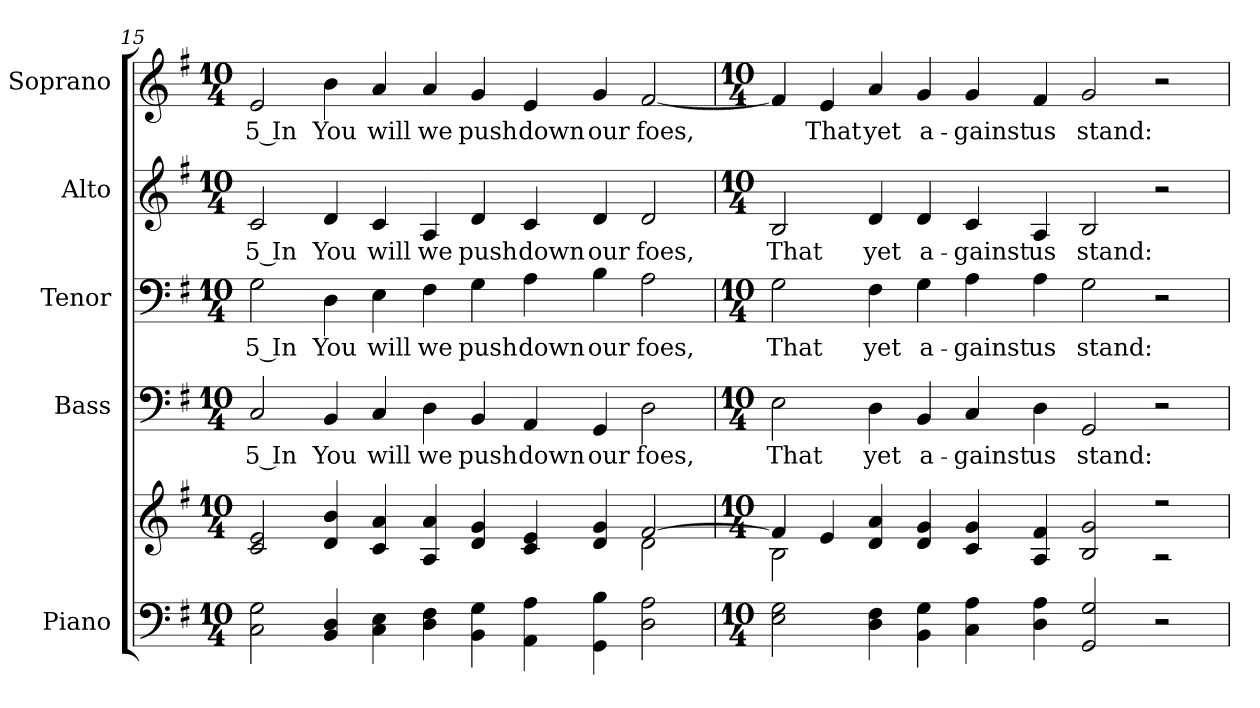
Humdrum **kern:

**kern	**kern	**kern	**text	**kern	**text	**kern	**text	**kern	**text
*part5	*part5	*part4	*part4	*part3	*part3	*part2	*part2	*part1	*part1
*staff6	*staff5	*staff4	*staff4	*staff3	*staff3	*staff2	*staff2	*staff1	*staff1
*I"Piano	*	*I"Bass	*	*I"Tenor	*	*I"Alto	*	*I"Soprano	*
*I'Pno.	*	*I'B.	*	*I'T.	*	*I'A.	*	*I'S.	*
!!LO:PB:g=z
*clefF4	*clefG2	*clefF4	*	*clefF4	*	*clefG2	*	*clefG2	*
*k[f#]	*k[f#]	*k[f#]	*	*k[f#]	*	*k[f#]	*	*k[f#]	*
*G:	*G:	*G:	*	*G:	*	*G:	*	*G:	*
*M10/4	*M10/4	*M10/4	*	*M10/4	*	*M10/4	*	*M10/4	*
=15	=15	=15	=15	=15	=15	=15	=15	=15	=15
*	*^	*	*	*	*	*	*	*	*
!	!	!	!	!LO:LY:b:color=#000000	!	!	!	!	!	!
!	!	!	!	!	!	!LO:LY:b:color=#000000	!	!	!	!
!	!	!	!	!	!	!	!	!LO:LY:b:color=#000000	!	!
!	!	!	!	!	!	!	!	!	!	!LO:LY:b:color=#000000
2Ci\ 2Gi	2ci/ 2ei	2ryy	2Ci/	5 In	2Gi\	5 In	2ci/	5 In	2ei/	5 In
!	!	!	!	!LO:LY:b:color=#000000	!	!	!	!	!	!
!	!	!	!	!	!	!LO:LY:b:color=#000000	!	!	!	!
!	!	!	!	!	!	!	!	!LO:LY:b:color=#000000	!	!
!	!	!	!	!	!	!	!	!	!	!LO:LY:b:color=#000000
4BBi/ 4Di	4di/ 4bi	1ryy	4BBi/	You	4Di\	You	4di/	You	4bi\	You
!	!	!	!	!LO:LY:b:color=#000000	!	!	!	!	!	!
!	!	!	!	!	!	!LO:LY:b:color=#000000	!	!	!	!
!	!	!	!	!	!	!	!	!LO:LY:b:color=#000000	!	!
!	!	!	!	!	!	!	!	!	!	!LO:LY:b:color=#000000
4Ci\ 4Ei	4ci/ 4ai	.	4Ci/	will	4Ei\	will	4ci/	will	4ai/	will
!	!	!	!	!LO:LY:b:color=#000000	!	!	!	!	!	!
!	!	!	!	!	!	!LO:LY:b:color=#000000	!	!	!	!
!	!	!	!	!	!	!	!	!LO:LY:b:color=#000000	!	!
!	!	!	!	!	!	!	!	!	!	!LO:LY:b:color=#000000
4Di\ 4F#i	4Ai/ 4ai	.	4Di\	we	4F#i\	we	4Ai/	we	4ai/	we
!	!	!	!	!LO:LY:b:color=#000000	!	!	!	!	!	!
!	!	!	!	!	!	!LO:LY:b:color=#000000	!	!	!	!
!	!	!	!	!	!	!	!	!LO:LY:b:color=#000000	!	!
!	!	!	!	!	!	!	!	!	!	!LO:LY:b:color=#000000
4BBi\ 4Gi	4di/ 4gi	.	4BBi/	push	4Gi\	push	4di/	push	4gi/	push
!	!	!	!	!LO:LY:b:color=#000000	!	!	!	!	!	!
!	!	!	!	!	!	!LO:LY:b:color=#000000	!	!	!	!
!	!	!	!	!	!	!	!	!LO:LY:b:color=#000000	!	!
!	!	!	!	!	!	!	!	!	!	!LO:LY:b:color=#000000
4AAi\ 4Ai	4ci/ 4ei	2ryy	4AAi/	down	4Ai\	down	4ci/	down	4ei/	down
!	!	!	!	!LO:LY:b:color=#000000	!	!	!	!	!	!
!	!	!	!	!	!	!LO:LY:b:color=#000000	!	!	!	!
!	!	!	!	!	!	!	!	!LO:LY:b:color=#000000	!	!
!	!	!	!	!	!	!	!	!	!	!LO:LY:b:color=#000000
4GGi\ 4Bi	4di/ 4gi	.	4GGi/	our	4Bi\	our	4di/	our	4gi/	our
!	!	!	!	!LO:LY:b:color=#000000	!	!	!	!	!	!
!	!	!	!	!	!	!LO:LY:b:color=#000000	!	!	!	!
!	!	!	!	!	!	!	!	!LO:LY:b:color=#000000	!	!
!	!	!	!	!	!	!	!	!	!	!LO:LY:b:color=#000000
2Di\ 2Ai	[>2f#i/	2di\	2Di\	foes,	2Ai\	foes,	2di/	foes,	[<2f#i/	foes,
=16	=16	=16	=16	=16	=16	=16	=16	=16	=16	=16
*M10/4	*M10/4	*	*M10/4	*	*M10/4	*	*M10/4	*	*M10/4	*
!	!	!	!	!LO:LY:b:color=#000000	!	!	!	!	!	!
!	!	!	!	!	!	!LO:LY:b:color=#000000	!	!	!	!
!	!	!	!	!	!	!	!	!LO:LY:b:color=#000000	!	!
2Ei\ 2Gi	4f#i/]	2Bi\	2Ei\	That	2Gi\	That	2Bi/	That	4f#i/]	.
!	!	!	!	!	!	!	!	!	!	!LO:LY:b:color=#000000
.	4ei/	.	.	.	.	.	.	.	4ei/	That
!	!	!	!	!LO:LY:b:color=#000000	!	!	!	!	!	!
!	!	!	!	!	!	!LO:LY:b:color=#000000	!	!	!	!
!	!	!	!	!	!	!	!	!LO:LY:b:color=#000000	!	!
!	!	!	!	!	!	!	!	!	!	!LO:LY:b:color=#000000
4Di\ 4F#i	4di/ 4ai	2ryy	4Di\	yet	4F#i\	yet	4di/	yet	4ai/	yet
!	!	!	!	!LO:LY:b:color=#000000	!	!	!	!	!	!
!	!	!	!	!	!	!LO:LY:b:color=#000000	!	!	!	!
!	!	!	!	!	!	!	!	!LO:LY:b:color=#000000	!	!
!	!	!	!	!	!	!	!	!	!	!LO:LY:b:color=#000000
4BBi\ 4Gi	4di/ 4gi	.	4BBi/	a-	4Gi\	a-	4di/	a-	4gi/	a-
!	!	!	!	!LO:LY:b:color=#000000	!	!	!	!	!	!
!	!	!	!	!	!	!LO:LY:b:color=#000000	!	!	!	!
!	!	!	!	!	!	!	!	!LO:LY:b:color=#000000	!	!
!	!	!	!	!	!	!	!	!	!	!LO:LY:b:color=#000000
4Ci\ 4Ai	4ci/ 4gi	1ryy	4Ci/	-gainst	4Ai\	-gainst	4ci/	-gainst	4gi/	-gainst
!	!	!	!	!LO:LY:b:color=#000000	!	!	!	!	!	!
!	!	!	!	!	!	!LO:LY:b:color=#000000	!	!	!	!
!	!	!	!	!	!	!	!	!LO:LY:b:color=#000000	!	!
!	!	!	!	!	!	!	!	!	!	!LO:LY:b:color=#000000
4Di\ 4Ai	4Ai/ 4f#i	.	4Di\	us	4Ai\	us	4Ai/	us	4f#i/	us
!	!	!	!	!LO:LY:b:color=#000000	!	!	!	!	!	!
!	!	!	!	!	!	!LO:LY:b:color=#000000	!	!	!	!
!	!	!	!	!	!	!	!	!LO:LY:b:color=#000000	!	!
!	!	!	!	!	!	!	!	!	!	!LO:LY:b:color=#000000
2GGi/ 2Gi	2Bi/ 2gi	.	2GGi/	stand:	2Gi\	stand:	2Bi/	stand:	2gi/	stand:
2r	2r	2r	2r	.	2r	.	2r	.	2r	.
*	*v	*v	*	*	*	*	*	*	*	*
=	=	=	=	=	=	=	=	=	=
*-	*-	*-	*-	*-	*-	*-	*-	*-	*-
